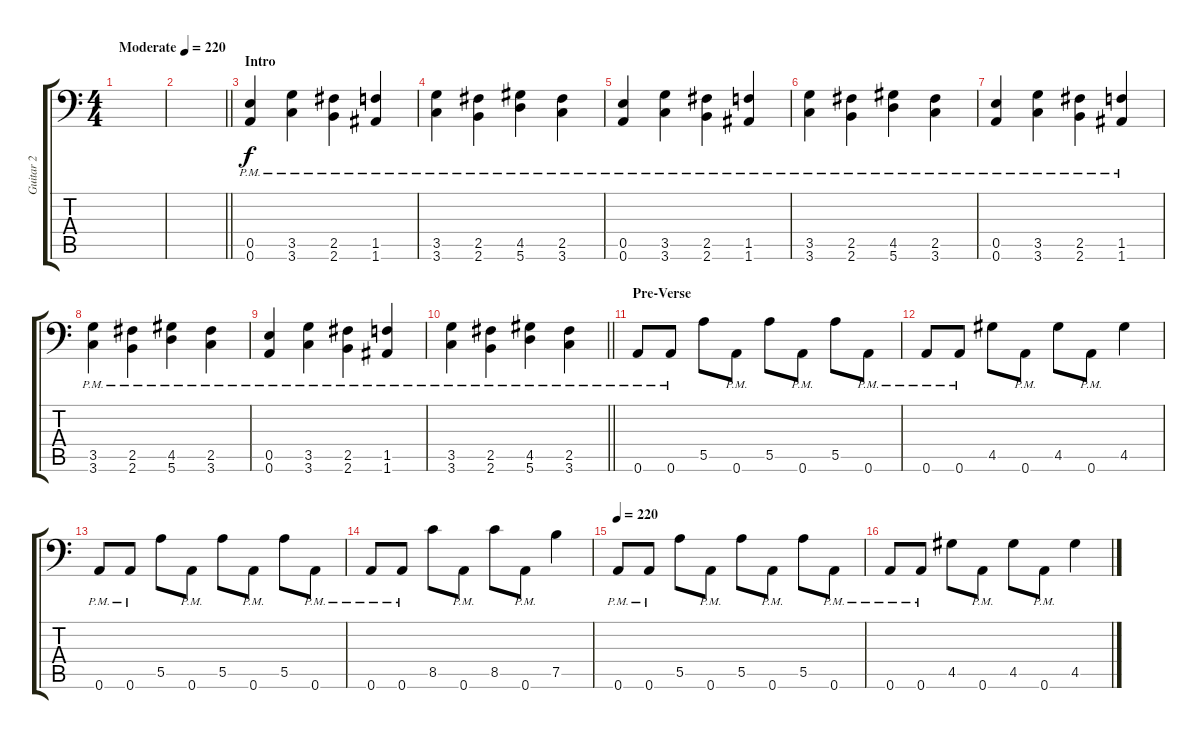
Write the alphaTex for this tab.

\track ("Guitar 2" "Guitar 2") {instrument distortionguitar}
\staff {score tabs}
\tuning (B3 Gb3 D3 A2 E2 A1) {hide}
\ts (4 4)
\tempo (220 "Moderate")
\clef f4
\ks c
|
\barLineRight lightlight
|
\section ("" "Intro")
(0.5{pm} 0.6{pm}).4 (3.5{pm} 3.6{pm}).4 (2.5{pm} 2.6{pm}).4 (1.5{pm} 1.6{pm}).4 |
(3.5{pm} 3.6{pm}).4 (2.5{pm} 2.6{pm}).4 (4.5{pm} 5.6{pm}).4 (2.5{pm} 3.6{pm}).4 |
(0.5{pm} 0.6{pm}).4 (3.5{pm} 3.6{pm}).4 (2.5{pm} 2.6{pm}).4 (1.5{pm} 1.6{pm}).4 |
(3.5{pm} 3.6{pm}).4 (2.5{pm} 2.6{pm}).4 (4.5{pm} 5.6{pm}).4 (2.5{pm} 3.6{pm}).4 |
(0.5{pm} 0.6{pm}).4 (3.5{pm} 3.6{pm}).4 (2.5{pm} 2.6{pm}).4 (1.5{pm} 1.6{pm}).4 |
(3.5{pm} 3.6{pm}).4 (2.5{pm} 2.6{pm}).4 (4.5{pm} 5.6{pm}).4 (2.5{pm} 3.6{pm}).4 |
(0.5{pm} 0.6{pm}).4 (3.5{pm} 3.6{pm}).4 (2.5{pm} 2.6{pm}).4 (1.5{pm} 1.6{pm}).4 |
\barLineRight lightlight
(3.5{pm} 3.6{pm}).4 (2.5{pm} 2.6{pm}).4 (4.5{pm} 5.6{pm}).4 (2.5{pm} 3.6{pm}).4 |
\section ("" "Pre-Verse")
0.6{pm}.8 0.6{pm}.8 5.5.8 0.6{pm}.8 5.5.8 0.6{pm}.8 5.5.8 0.6{pm}.8 |
0.6{pm}.8 0.6{pm}.8 4.5.8 0.6{pm}.8 4.5.8 0.6{pm}.8 4.5.4 |
0.6{pm}.8 0.6{pm}.8 5.5.8 0.6{pm}.8 5.5.8 0.6{pm}.8 5.5.8 0.6{pm}.8 |
0.6{pm}.8 0.6{pm}.8 8.5.8 0.6{pm}.8 8.5.8 0.6{pm}.8 7.5.4 |
\tempo 220
0.6{pm}.8 0.6{pm}.8 5.5.8 0.6{pm}.8 5.5.8 0.6{pm}.8 5.5.8 0.6{pm}.8 |
0.6{pm}.8 0.6{pm}.8 4.5.8 0.6{pm}.8 4.5.8 0.6{pm}.8 4.5.4
